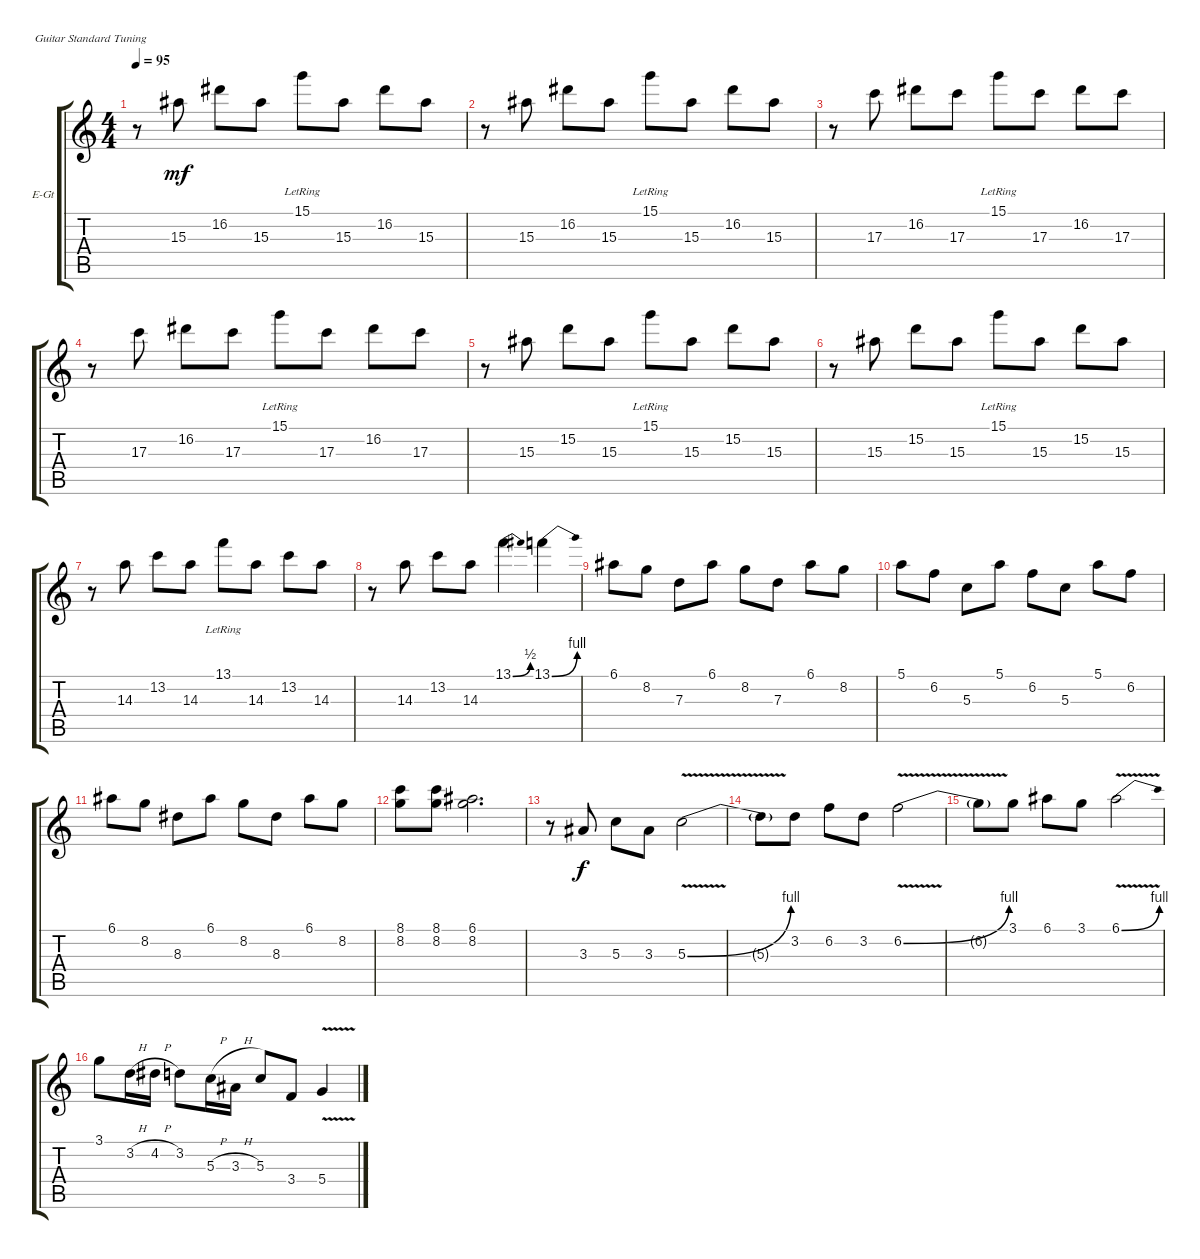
\defaultSystemsLayout 4
\bracketExtendMode groupsimilarinstruments
\firstSystemTrackNameOrientation horizontal
\otherSystemsTrackNameOrientation horizontal
\track ("Electric Guitar" "E-Gt") {instrument electricguitarclean}
\staff {score tabs}
\tuning (E4 B3 G3 D3 A2 E2)
\ts (4 4)
\tempo 95
\clef g2
\ks c
r.8{dy mf} 15.3.8 16.2.8 15.3.8 15.1{lr}.8 15.3.8 16.2.8 15.3.8 |
r.8 15.3.8 16.2.8 15.3.8 15.1{lr}.8 15.3.8 16.2.8 15.3.8 |
r.8 17.3.8 16.2.8 17.3.8 15.1{lr}.8 17.3.8 16.2.8 17.3.8 |
r.8 17.3.8 16.2.8 17.3.8 15.1{lr}.8 17.3.8 16.2.8 17.3.8 |
r.8 15.3.8 15.2.8 15.3.8 15.1{lr}.8 15.3.8 15.2.8 15.3.8 |
r.8 15.3.8 15.2.8 15.3.8 15.1{lr}.8 15.3.8 15.2.8 15.3.8 |
r.8 14.3.8 13.2.8 14.3.8 13.1{lr}.8 14.3.8 13.2.8 14.3.8 |
r.8 14.3.8 13.2.8 14.3.8 13.1{be (bend 0 0 29.4 2)}.4 13.1{be (bend 0 0 29.4 4)}.4 |
6.1.8 8.2.8 7.3.8 6.1.8 8.2.8 7.3.8 6.1.8 8.2.8 |
5.1.8 6.2.8 5.3.8 5.1.8 6.2.8 5.3.8 5.1.8 6.2.8 |
6.1.8 8.2.8 8.3.8 6.1.8 8.2.8 8.3.8 6.1.8 8.2.8 |
(8.1 8.2).8 (8.1 8.2).8 (6.1 8.2).2{d} |
r.8 3.3.8{dy f} 5.3.8 3.3.8 5.3{be (bend 0 0 30.599999999999998 4) v}.2 |
5.3{t}.8 3.2.8 6.2.8 3.2.8 6.2{be (bend 0 0 30 4) v}.2 |
6.2{t}.8 3.1.8 6.1.8 3.1.8 6.1{be (bend 0 0 29.4 4) v}.2 |
3.1.8 3.2{h}.16 4.2{h}.16 3.2.8 5.3{h}.16 3.3{h}.16 5.3.8 3.4.8 5.4{v}.4
